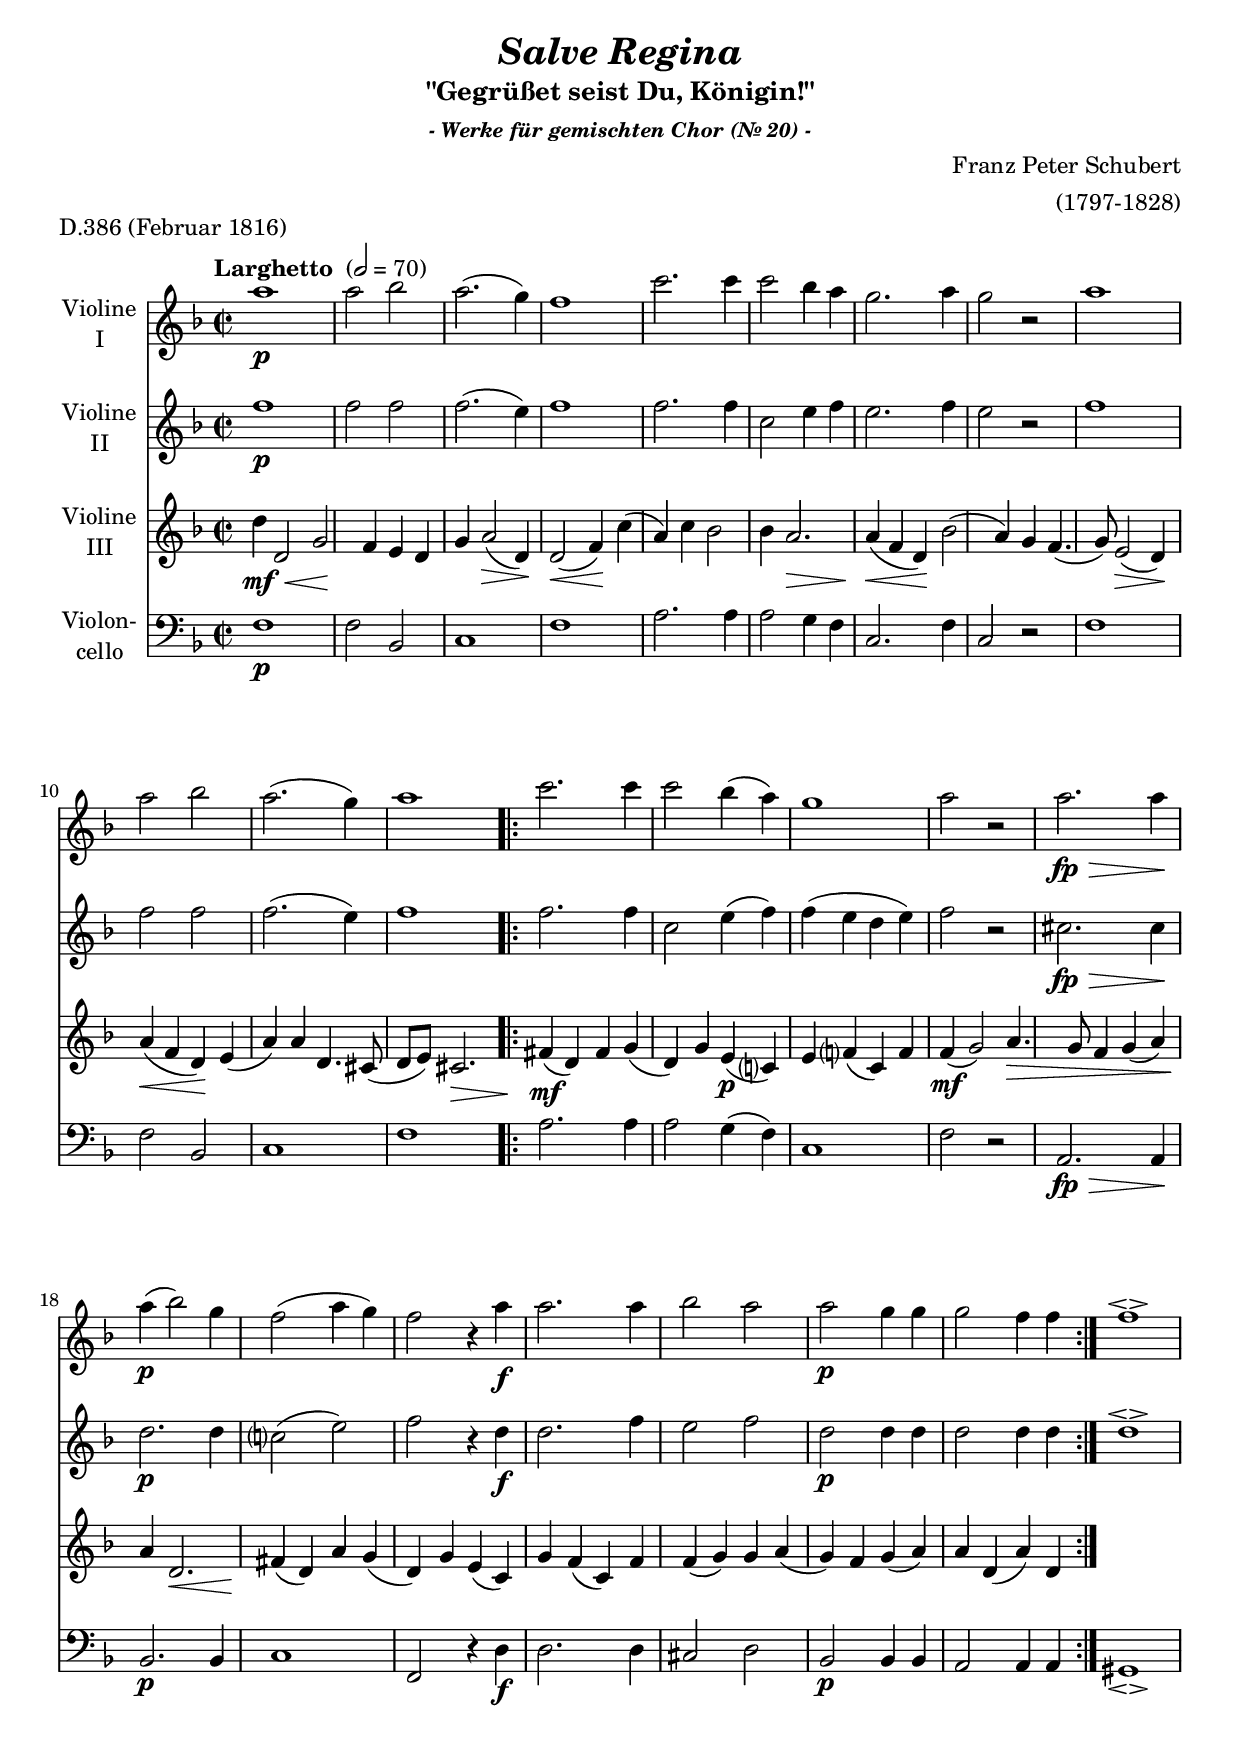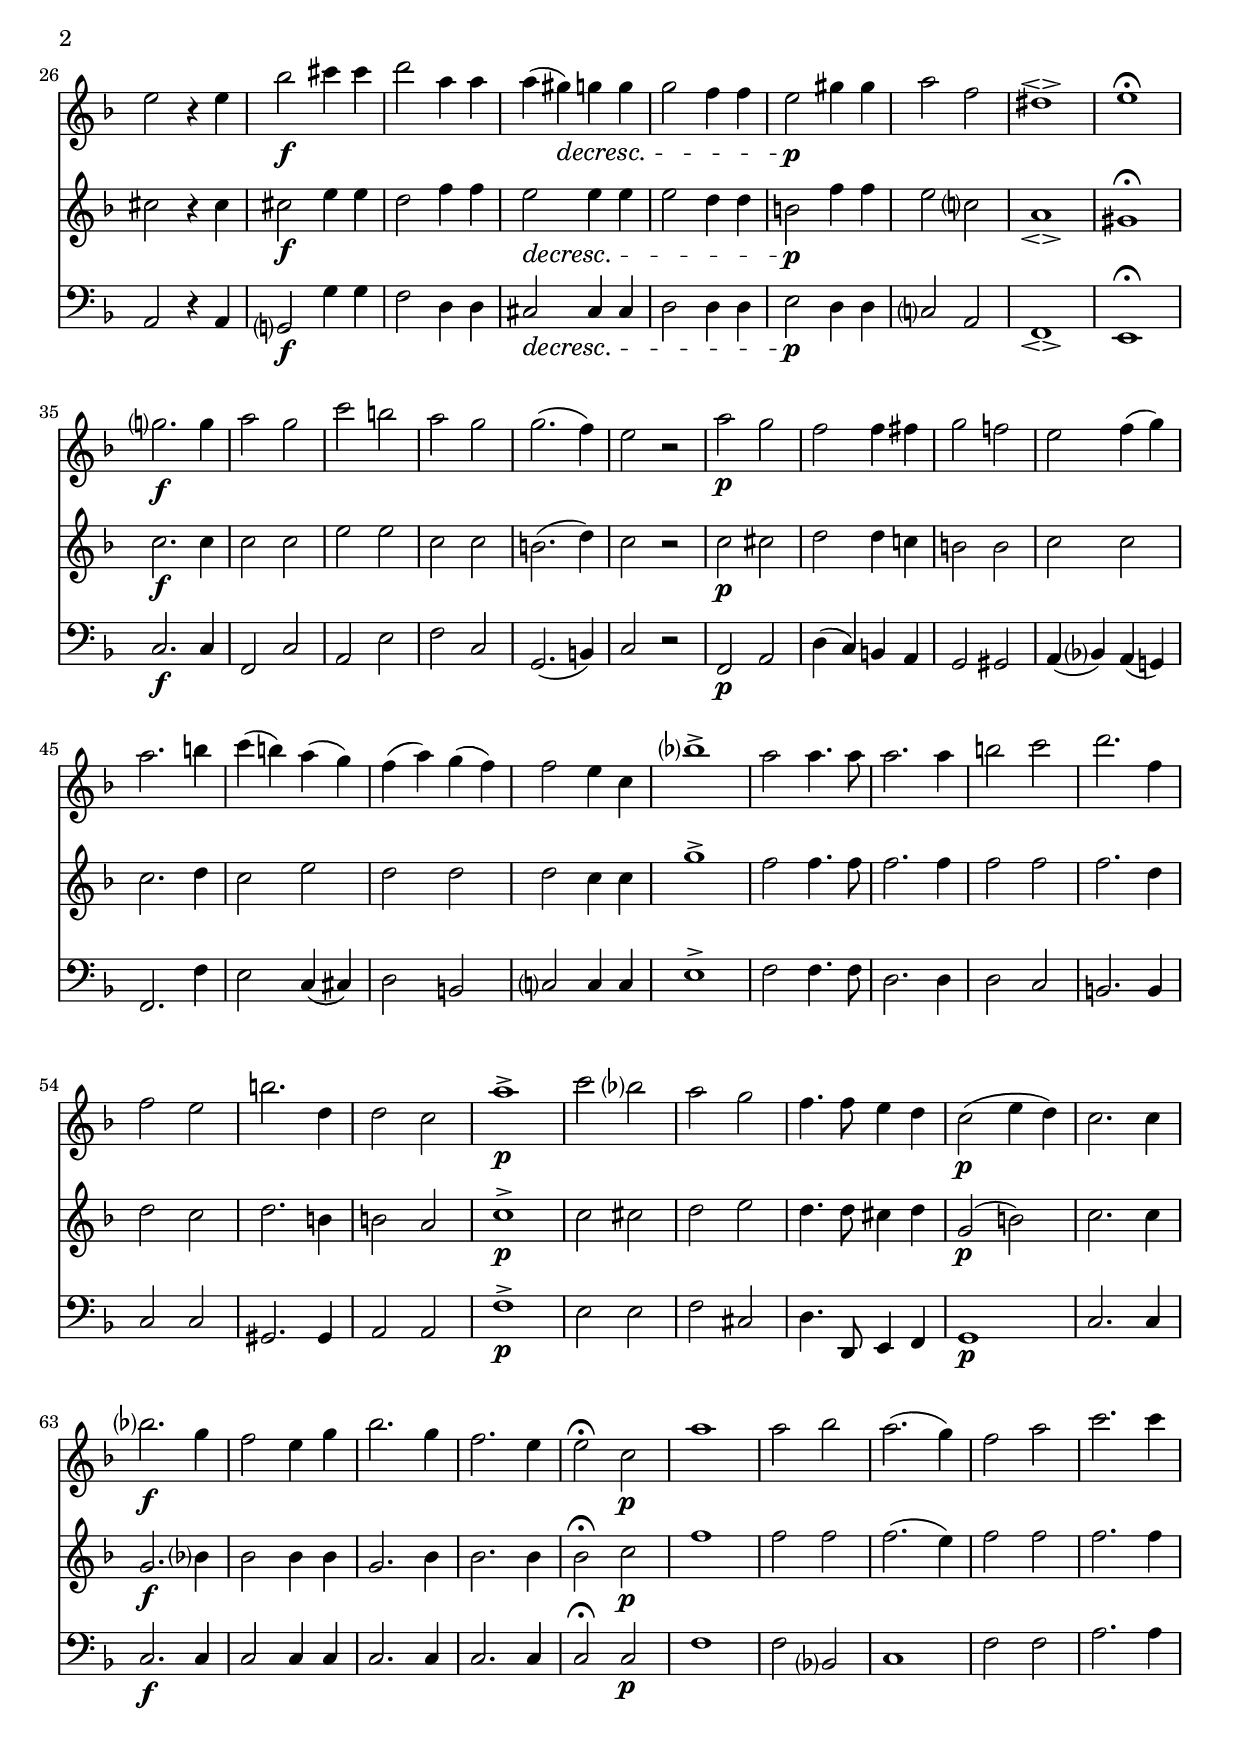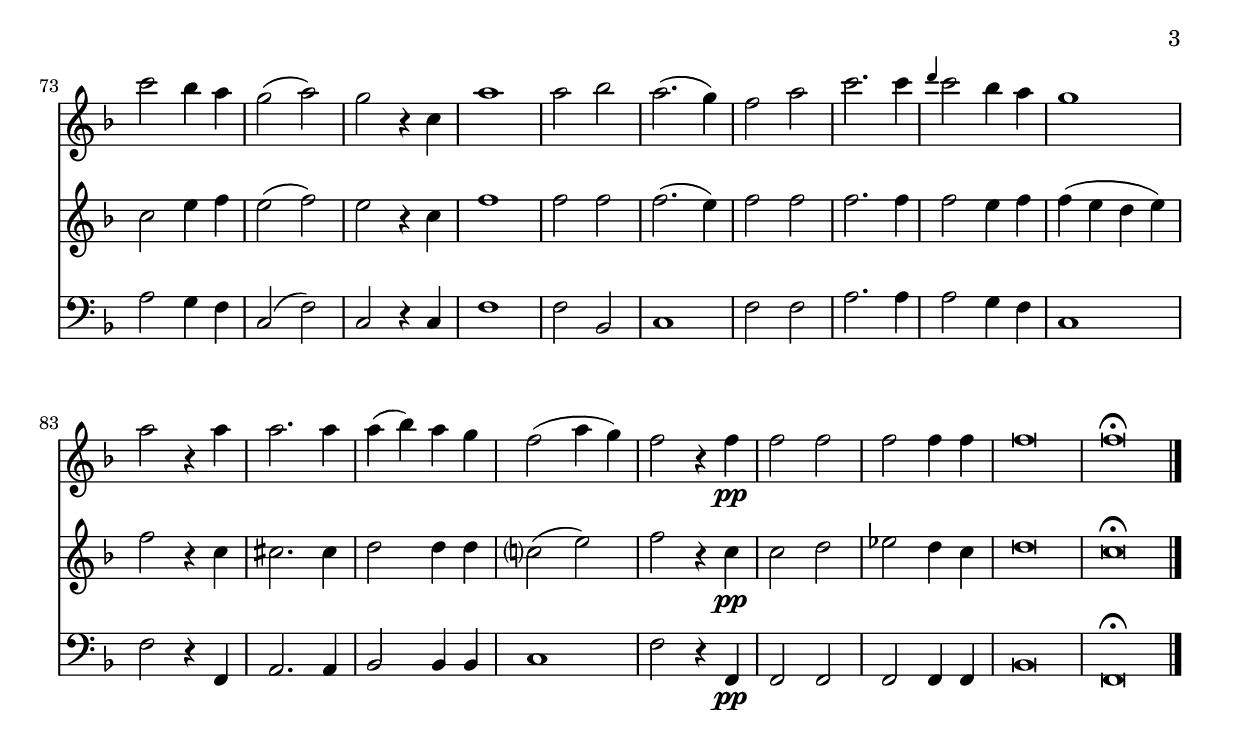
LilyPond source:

\version "2.14.2"
\include "deutsch.ly"

#(set-global-staff-size 20.1)

\header {
  title       = \markup \bold \italic "Salve Regina"
  subtitle    = "\"Gegrüßet seist Du, Königin!\""
  subsubtitle = \markup \italic "- Werke für gemischten Chor (Nr. 20) -"
  composer    = "Franz Peter Schubert"
  arranger    = "(1797-1828)"
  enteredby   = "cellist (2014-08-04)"
  piece       = "D.386 (Februar 1816)"
}

voiceconsts = {
  \key b \major
  \time 2/2
  \tempo "Larghetto " 2=70
  \clef "treble"
  %\numericTimeSignature
  \compressFullBarRests
}

mist = "string ensemble 1"
miba = "drawbar organ"

rit = \markup \bold \italic "rit."

va = \relative c'' {
   \voiceconsts

   d1\p
   d2 es
   d2.( c4)
   b1
   f'2. f4
   f2 es4 d
   c2. d4
   c2 r

   d1
   d2 es
   d2.( c4)
   d1
   f2. f4
   f2 es4( d)
   c1
   d2 r
   d2.\fp\> d4\!
   d(\p es2) c4
   b2( d4 c)

   b2 r4 d\f
   d2. d4
   es2 d
   d\p c4 c
   c2 b4 b
   b1\espressivo
   a2 r4 a
   es'2\f fis4 fis
   g2 d4 d

   d( cis)\decresc c c
   c2 b4 b
   a2\p cis4 cis
   d2 b
   gis1\espressivo
   a\fermata
   c?2.\f c4
   d2 c
   f e
   d c

   c2.( b4)
   a2 r
   d\p c
   b b4 h
   c2 b!
   a b4( c)
   d2. e4
   f( e) d( c)
   b( d) c( b)
   b2 a4 f

   es'?1->
   d2 d4. d8
   d2. d4
   e2 f
   g2. b,4
   b2 a
   e'2. g,4
   g2 f
   d'1\p->
   f2 es?
   d c

   b4. b8 a4 g
   f2(\p a4 g)
   f2. f4
   es'?2.\f c4
   b2 a4 c
   es2. c4
   b2. a4
   a2\fermata f\p
   d'1
   d2 es

   d2.( c4)
   b2 d
   f2. f4
   f2 es4 d
   c2( d)
   c r4 f,
   d'1
   d2 es
   d2.( c4)
   b2 d
   f2. f4
   \grace g f2 es4 d

   c1
   d2 r4 d
   d2. d4
   d( es) d c
   b2( d4 c)
   b2 r4 b\pp
   b2 b
   b b4 b
   b\breve
   b\fermata \bar "|."
}

vb = \relative c'' {
   \voiceconsts

   b1\p
   b2 b
   b2.( a4)
   b1
   b2. b4
   f2 a4 b
   a2. b4
   a2 r

   b1
   b2 b
   b2.( a4)
   b1
   b2. b4
   f2 a4( b)
   b( a g a)
   b2 r
   fis2.\fp\>
   fis4\!
   g2.\p g4
   f?2( a)

   b2 r4 g\f
   g2. b4
   a2 b
   g\p g4 g
   g2 g4 g
   g1\espressivo
   fis2 r4 fis
   fis2\f a4 a
   g2 b4 b

   a2\decresc a4 a
   a2 g4 g
   e2\p b'4 b
   a2 f?
   d1\espressivo
   cis\fermata
   f2.\f f4
   f2 f
   a a
   f f

   e2.( g4)
   f2 r
   f2\p fis
   g g4 f!
   e2 e
   f f
   f2. g4
   f2 a
   g g
   g f4 f

   c'1->
   b2 b4. b8
   b2. b4
   b2 b
   b2. g4
   g2 f
   g2. e4
   e2 d
   f1\p->
   f2 fis
   g a

   g4. g8 fis4 g
   c,2(\p e)
   f2. f4
   c2.\f es?4
   es2 es4 es
   c2. es4
   es2. es4
   es2\fermata f\p
   b1
   b2 b

   b2.( a4)
   b2 b
   b2. b4
   f2 a4 b
   a2( b)
   a r4 f
   b1
   b2 b
   b2.( a4)
   b2 b
   b2. b4
   b2 a4 b

   b( a g a)
   b2 r4 f
   fis2. fis4
   g2 g4 g
   f?2( a)
   b r4 f\pp
   f2 g
   as g4 f
   g\breve
   f\fermata \bar "|."
}

\include "v3.ily"
vd = \relative c' {
   \voiceconsts
   \clef "bass"

   b1\p
   b2 es,
   f1
   b
   d2. d4
   d2 c4 b
   f2. b4
   f2 r

   b1
   b2 es,
   f1
   b
   d2. d4
   d2 c4( b)
   f1
   b2 r
   d,2.\fp\> d4\!
   es2.\p es4
   f1

   b,2 r4 g'\f
   g2. g4
   fis2 g
   es\p es4 es
   d2 d4 d
   cis1\espressivo
   d2 r4 d
   c?2\f c'4 c
   b2 g4 g

   fis2\decresc fis4 fis
   g2 g4 g
   a2\p g4 g
   f?2 d
   b1\espressivo
   a\fermata
   f'2.\f f4
   b,2 f'
   d a'
   b f

   c2.( e4)
   f2 r
   b,\p d
   g4( f) e d
   c2 cis
   d4( es?) d( c!)
   b2. b'4
   a2 f4( fis)
   g2 e
   f?2 f4 f

   a1->
   b2 b4. b8
   g2. g4
   g2 f
   e2. e4
   f2 f
   cis2. cis4
   d2 d
   b'1\p->
   a2 a
   b fis

   g4. g,8 a4 b
   c1\p
   f2. f4
   f2.\f f4
   f2 f4 f
   f2. f4
   f2. f4
   f2\fermata f\p
   b1
   b2 es,?

   f1
   b2 b
   d2. d4
   d2 c4 b
   f2( b)
   f r4 f
   b1
   b2 es,
   f1
   b2 b
   d2. d4
   d2 c4 b

   f1
   b2 r4 b,
   d2. d4
   es2 es4 es
   f1
   b2 r4 b,\pp
   b2 b
   b b4 b
   es\breve
   b\fermata \bar "|."
}


music = <<
      \new Staff {
        \set Staff.midiInstrument = \mist
        \set Staff.instrumentName = \markup \center-column { "Violine" "I" }
        \transpose b f' { \va }
      }

      \new Staff {
        \set Staff.midiInstrument = \mist
        \set Staff.instrumentName = \markup \center-column { "Violine" "II" }
        \transpose b f' { \vb }
      }

      \new Staff {
        \set Staff.midiInstrument = \mist
        \set Staff.instrumentName = \markup \center-column { "Violine" "III" }
        \transpose b f' { \vc }
      }

      \new Staff {
        \set Staff.midiInstrument = \miba
        \set Staff.instrumentName = \markup \center-column { "Violon-" "cello" }
        \transpose b f { \vd }
      }
>>

\book {
  \score {
   \music
    \layout {}
  }

  \score {
    \unfoldRepeats \music

    \midi {
      \context {
        \Score
      }
    }
  }
}
